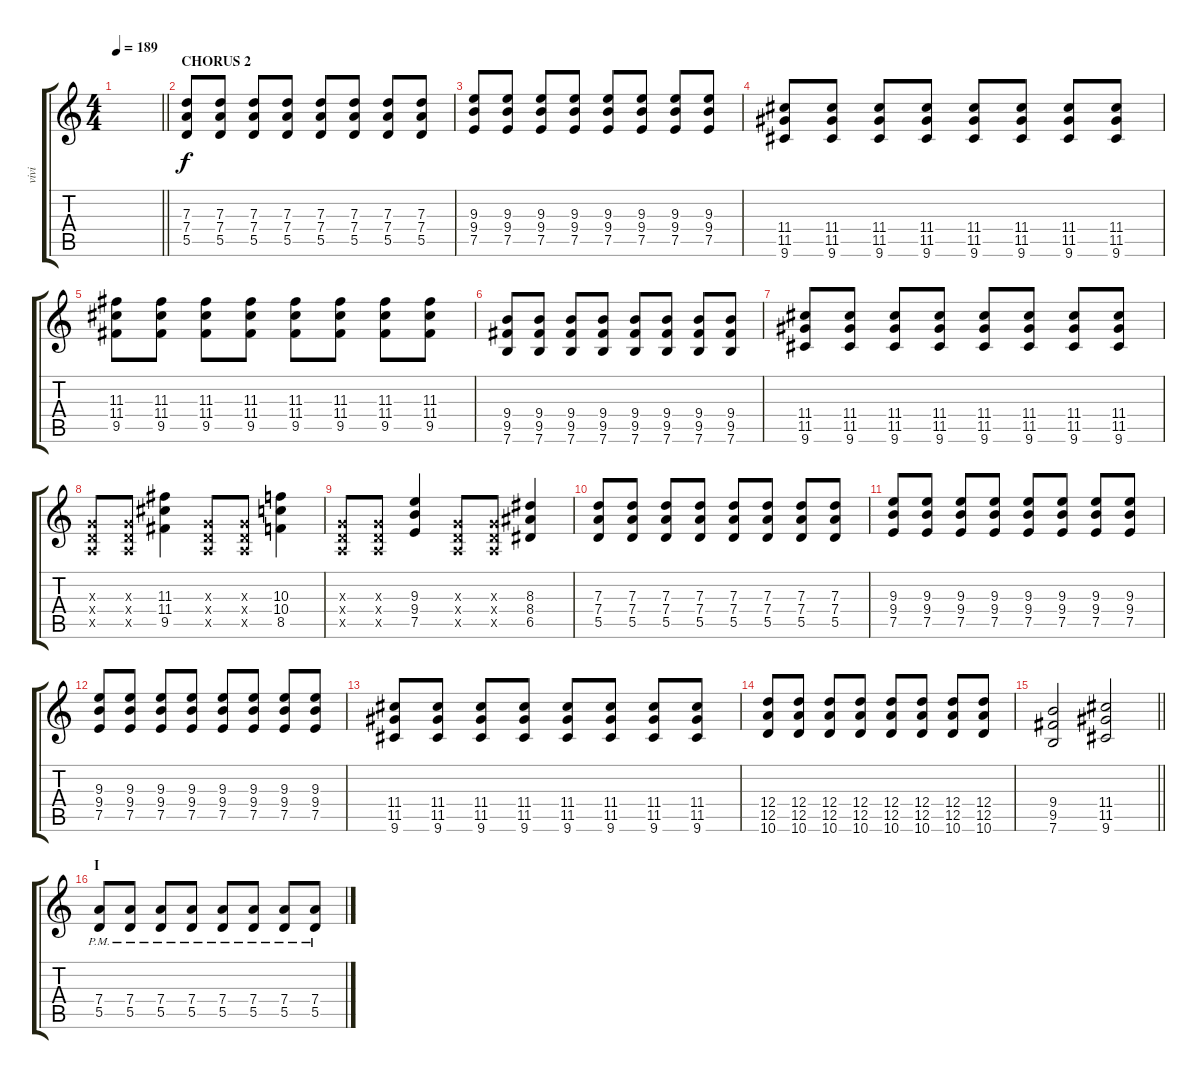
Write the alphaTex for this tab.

\track ("vivi" "vivi") {instrument overdrivenguitar}
\staff {score tabs}
\tuning (E4 B3 G3 D3 A2 E2) {hide}
\ts (4 4)
\tempo 189
\clef g2
\barLineRight lightlight
\ks c
|
\section ("" "CHORUS 2")
(7.3 7.4 5.5).8 (7.3 7.4 5.5).8 (7.3 7.4 5.5).8 (7.3 7.4 5.5).8 (7.3 7.4 5.5).8 (7.3 7.4 5.5).8 (7.3 7.4 5.5).8 (7.3 7.4 5.5).8 |
(9.3 9.4 7.5).8 (9.3 9.4 7.5).8 (9.3 9.4 7.5).8 (9.3 9.4 7.5).8 (9.3 9.4 7.5).8 (9.3 9.4 7.5).8 (9.3 9.4 7.5).8 (9.3 9.4 7.5).8 |
(11.4 11.5 9.6).8 (11.4 11.5 9.6).8 (11.4 11.5 9.6).8 (11.4 11.5 9.6).8 (11.4 11.5 9.6).8 (11.4 11.5 9.6).8 (11.4 11.5 9.6).8 (11.4 11.5 9.6).8 |
(11.3 11.4 9.5).8 (11.3 11.4 9.5).8 (11.3 11.4 9.5).8 (11.3 11.4 9.5).8 (11.3 11.4 9.5).8 (11.3 11.4 9.5).8 (11.3 11.4 9.5).8 (11.3 11.4 9.5).8 |
(9.4 9.5 7.6).8 (9.4 9.5 7.6).8 (9.4 9.5 7.6).8 (9.4 9.5 7.6).8 (9.4 9.5 7.6).8 (9.4 9.5 7.6).8 (9.4 9.5 7.6).8 (9.4 9.5 7.6).8 |
(11.4 11.5 9.6).8 (11.4 11.5 9.6).8 (11.4 11.5 9.6).8 (11.4 11.5 9.6).8 (11.4 11.5 9.6).8 (11.4 11.5 9.6).8 (11.4 11.5 9.6).8 (11.4 11.5 9.6).8 |
(0.3{x} 0.4{x} 0.5{x}).8 (0.3{x} 0.4{x} 0.5{x}).8 (11.3 11.4 9.5).4 (0.3{x} 0.4{x} 0.5{x}).8 (0.3{x} 0.4{x} 0.5{x}).8 (10.3 10.4 8.5).4 |
(0.3{x} 0.4{x} 0.5{x}).8 (0.3{x} 0.4{x} 0.5{x}).8 (9.3 9.4 7.5).4 (0.3{x} 0.4{x} 0.5{x}).8 (0.3{x} 0.4{x} 0.5{x}).8 (8.3 8.4 6.5).4 |
(7.3 7.4 5.5).8 (7.3 7.4 5.5).8 (7.3 7.4 5.5).8 (7.3 7.4 5.5).8 (7.3 7.4 5.5).8 (7.3 7.4 5.5).8 (7.3 7.4 5.5).8 (7.3 7.4 5.5).8 |
(9.3 9.4 7.5).8 (9.3 9.4 7.5).8 (9.3 9.4 7.5).8 (9.3 9.4 7.5).8 (9.3 9.4 7.5).8 (9.3 9.4 7.5).8 (9.3 9.4 7.5).8 (9.3 9.4 7.5).8 |
(9.3 9.4 7.5).8 (9.3 9.4 7.5).8 (9.3 9.4 7.5).8 (9.3 9.4 7.5).8 (9.3 9.4 7.5).8 (9.3 9.4 7.5).8 (9.3 9.4 7.5).8 (9.3 9.4 7.5).8 |
(11.4 11.5 9.6).8 (11.4 11.5 9.6).8 (11.4 11.5 9.6).8 (11.4 11.5 9.6).8 (11.4 11.5 9.6).8 (11.4 11.5 9.6).8 (11.4 11.5 9.6).8 (11.4 11.5 9.6).8 |
(12.4 12.5 10.6).8 (12.4 12.5 10.6).8 (12.4 12.5 10.6).8 (12.4 12.5 10.6).8 (12.4 12.5 10.6).8 (12.4 12.5 10.6).8 (12.4 12.5 10.6).8 (12.4 12.5 10.6).8 |
\barLineRight lightlight
(9.4 9.5 7.6).2 (11.4 11.5 9.6).2 |
\section ("" "I")
(7.4{pm} 5.5{pm}).8 (7.4{pm} 5.5{pm}).8 (7.4{pm} 5.5{pm}).8 (7.4{pm} 5.5{pm}).8 (7.4{pm} 5.5{pm}).8 (7.4{pm} 5.5{pm}).8 (7.4{pm} 5.5{pm}).8 (7.4{pm} 5.5{pm}).8
